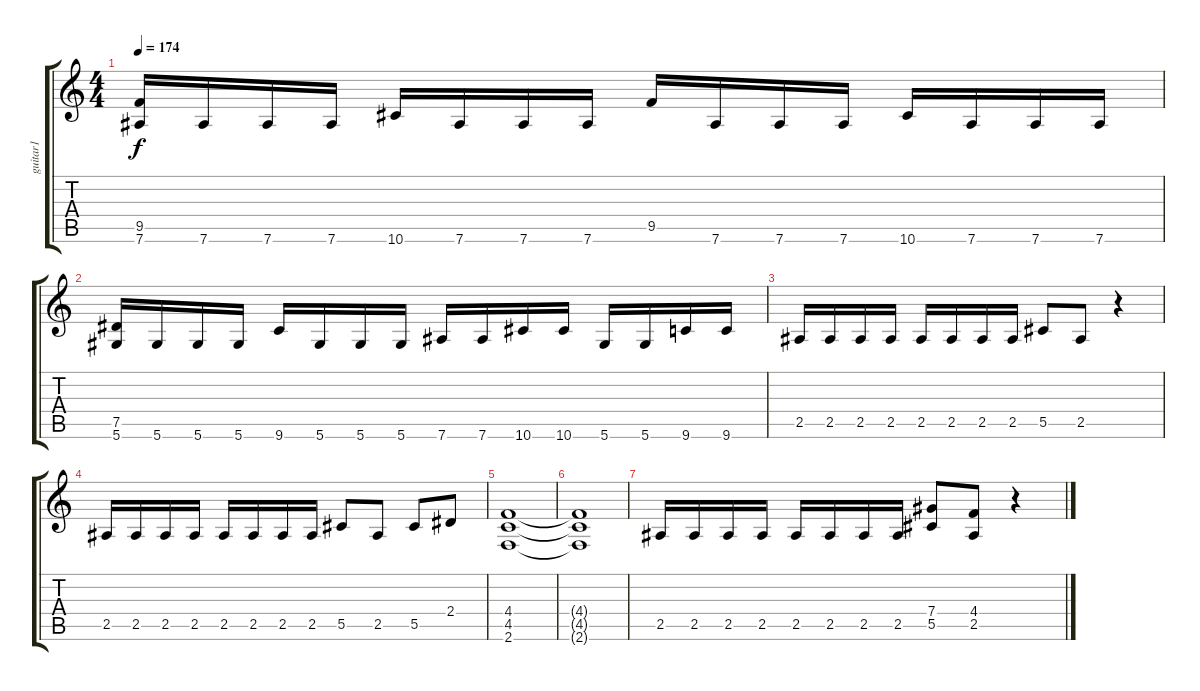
\track ("guitar1" "guitar1") {instrument overdrivenguitar}
\staff {score tabs}
\tuning (Eb4 Bb3 Gb3 Db3 Ab2 Eb2) {hide}
\ts (4 4)
\tempo 174
\clef g2
\ks c
(9.5 7.6).16{dy f} 7.6.16 7.6.16 7.6.16 10.6.16 7.6.16 7.6.16 7.6.16 9.5.16 7.6.16 7.6.16 7.6.16 10.6.16 7.6.16 7.6.16 7.6.16 |
(7.5 5.6).16 5.6.16 5.6.16 5.6.16 9.6.16 5.6.16 5.6.16 5.6.16 7.6.16 7.6.16 10.6.16 10.6.16 5.6.16 5.6.16 9.6.16 9.6.16 |
2.5.16 2.5.16 2.5.16 2.5.16 2.5.16 2.5.16 2.5.16 2.5.16 5.5.8 2.5.8 r.4 |
2.5.16 2.5.16 2.5.16 2.5.16 2.5.16 2.5.16 2.5.16 2.5.16 5.5.8 2.5.8 5.5.8 2.4.8 |
(4.4 4.5 2.6).1 |
(4.4{t} 4.5{t} 2.6{t}).1 |
2.5.16 2.5.16 2.5.16 2.5.16 2.5.16 2.5.16 2.5.16 2.5.16 (7.4 5.5).8 (4.4 2.5).8 r.4
